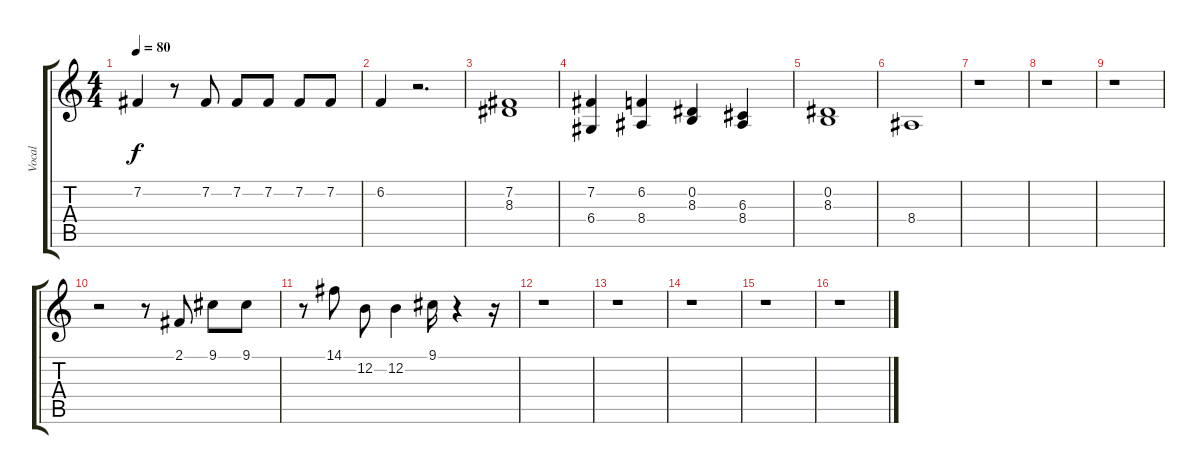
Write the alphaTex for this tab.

\track ("Vocal" "Vocal") {instrument voiceoohs}
\staff {score tabs}
\tuning (E4 B3 G3 D3 A2 E2) {hide}
\ts (4 4)
\tempo 80
\clef g2
\ks c
7.2.4{dy f} r.8 7.2.8 7.2.8 7.2.8 7.2.8 7.2.8 |
6.2.4 r.2{d} |
(7.2 8.3).1 |
(7.2 6.4).4 (6.2 8.4).4 (0.2 8.3).4 (6.3 8.4).4 |
(0.2 8.3).1 |
8.4.1 |
r.1 |
r.1 |
r.1 |
r.2 r.8 2.1.8 9.1.8 9.1.8 |
r.8 14.1.8 12.2.8 12.2.4 9.1.16 r.4 r.16 |
r.1 |
r.1 |
r.1 |
r.1 |
r.1
